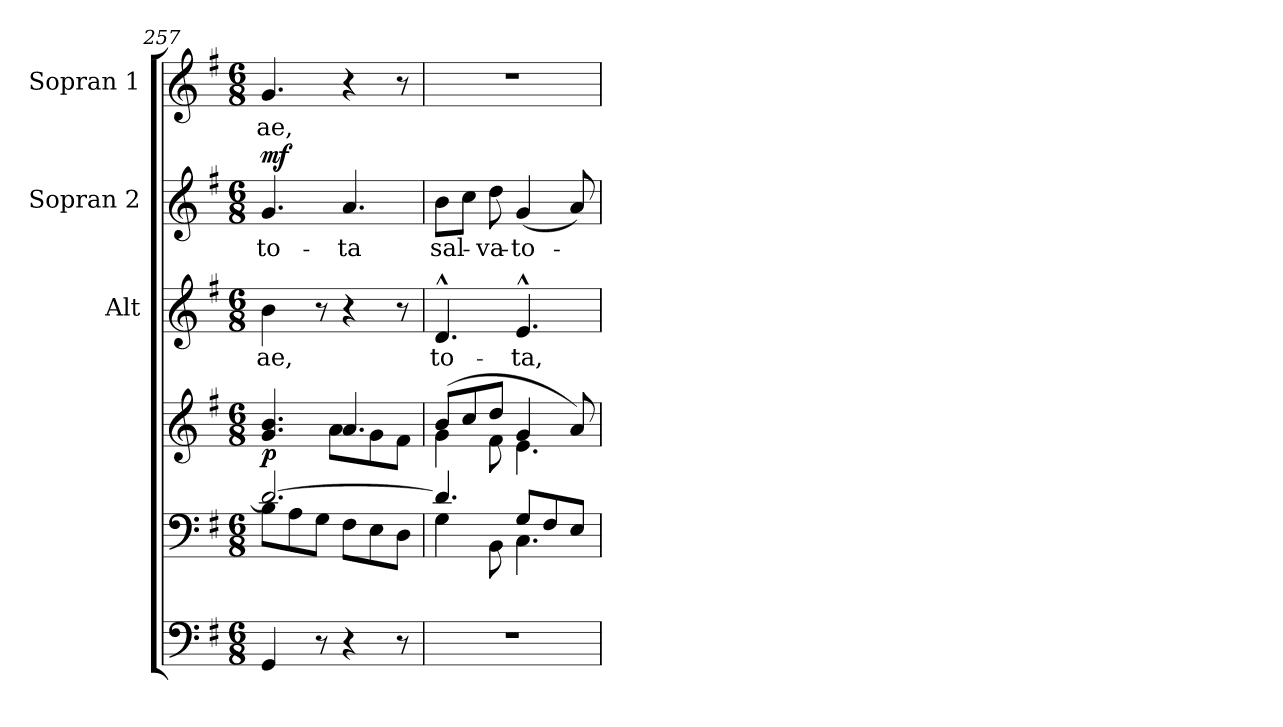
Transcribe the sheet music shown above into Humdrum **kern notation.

**kern	**kern	**kern	**dynam	**kern	**text	**kern	**text	**dynam	**kern	**text
*part5	*part4	*part4	*part4	*part3	*part3	*part2	*part2	*part2	*part1	*part1
*staff6	*staff5	*staff4	*staff4/5	*staff3	*staff3	*staff2	*staff2	*staff2	*staff1	*staff1
*	*	*	*	*I"Alt	*	*I"Sopran 2	*	*	*I"Sopran 1	*
*	*	*	*	*I'A.	*	*I'S. 2	*	*	*I'S. 1	*
*clefF4	*clefF4	*clefG2	*	*clefG2	*	*clefG2	*	*	*clefG2	*
*k[f#]	*k[f#]	*k[f#]	*	*k[f#]	*	*k[f#]	*	*	*k[f#]	*
*G:	*G:	*G:	*	*G:	*	*G:	*	*	*G:	*
*M6/8	*M6/8	*M6/8	*	*M6/8	*	*M6/8	*	*	*M6/8	*
=257	=257	=257	=257	=257	=257	=257	=257	=257	=257	=257
*	*^	*^	*	*	*	*	*	*	*	*
!	!	!	!	!	!LO:DY:b	!	!LO:LY:b	!	!LO:LY:b	!LO:DY:a	!	!LO:LY:b
4GG/	2.d/_	8B\L	4.g/ 4.b/	4.ryy	p	4b\	-ae,	4.g/	to-	mf	4.g/	-ae,
.	.	8A\	.	.	.	.	.	.	.	.	.	.
8r	.	8G\J	.	.	.	8r	.	.	.	.	.	.
!	!	!	!	!	!	!	!	!	!LO:LY:b	!	!	!
4r	.	8F#\L	4.a/	8a\L	.	4r	.	4.a/	-ta	.	4r	.
.	.	8E\	.	8g\	.	.	.	.	.	.	.	.
8r	.	8D\J	.	8f#\J	.	8r	.	.	.	.	8r	.
=258	=258	=258	=258	=258	=258	=258	=258	=258	=258	=258	=258	=258
!	!	!	!	!	!	!	!LO:LY:b	!	!LO:LY:b	!	!	!
2.r	4.d/]	4G\	(>8b/L	4g\	.	4.d^^>/	to-	8b\L	sal-	.	2.r	.
.	.	.	8cc/	.	.	.	.	8cc\J	.	.	.	.
!	!	!	!	!	!	!	!	!	!LO:LY:b	!	!	!
.	.	8BB\	8dd/J	8f#\	.	.	.	8dd\	-va-	.	.	.
!	!	!	!	!	!	!	!LO:LY:b	!	!LO:LY:b	!	!	!
.	8G/L	4.C\	4g/	4.e\	.	4.e^^>/	-ta,	(<4g/	-to-	.	.	.
.	8F#/	.	.	.	.	.	.	.	.	.	.	.
.	8E/J	.	8a/)	.	.	.	.	8a/)	.	.	.	.
*	*v	*v	*	*	*	*	*	*	*	*	*	*
*	*	*v	*v	*	*	*	*	*	*	*	*
=	=	=	=	=	=	=	=	=	=	=
*-	*-	*-	*-	*-	*-	*-	*-	*-	*-	*-
